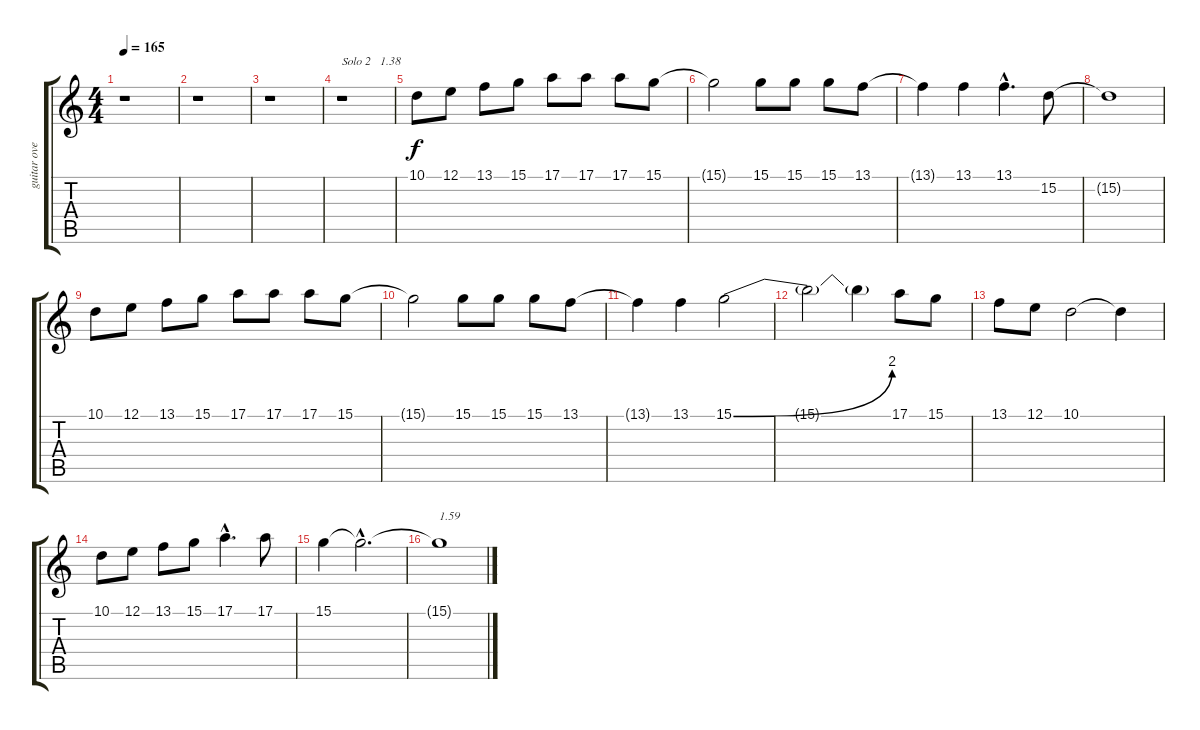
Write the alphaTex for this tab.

\track ("guitar overdub" "guitar ove") {instrument clarinet}
\staff {score tabs}
\tuning (E4 B3 G3 D3 A2 E2) {hide}
\ts (4 4)
\tempo 165
\clef g2
\ks c
r.1{dy f} |
r.1 |
r.1 |
r.1{txt "Solo 2   1.38"} |
10.1.8 12.1.8 13.1.8 15.1.8 17.1.8 17.1.8 17.1.8 15.1.8 |
15.1{t}.2 15.1.8 15.1.8 15.1.8 13.1.8 |
13.1{t}.4 13.1.4 13.1{hac}.4{d} 15.2.8 |
15.2{t}.1 |
10.1.8 12.1.8 13.1.8 15.1.8 17.1.8 17.1.8 17.1.8 15.1.8 |
15.1{t}.2 15.1.8 15.1.8 15.1.8 13.1.8 |
13.1{t}.4 13.1.4 15.1{be (bend 0 0 60 8)}.2 |
15.1{t}.2 15.1{t}.4 17.1.8 15.1.8 |
13.1.8 12.1.8 10.1.2 10.1{t}.4 |
10.1.8 12.1.8 13.1.8 15.1.8 17.1{hac}.4{d} 17.1.8 |
15.1.4 15.1{hac t}.2{d} |
15.1{t}.1{txt "1.59"}
